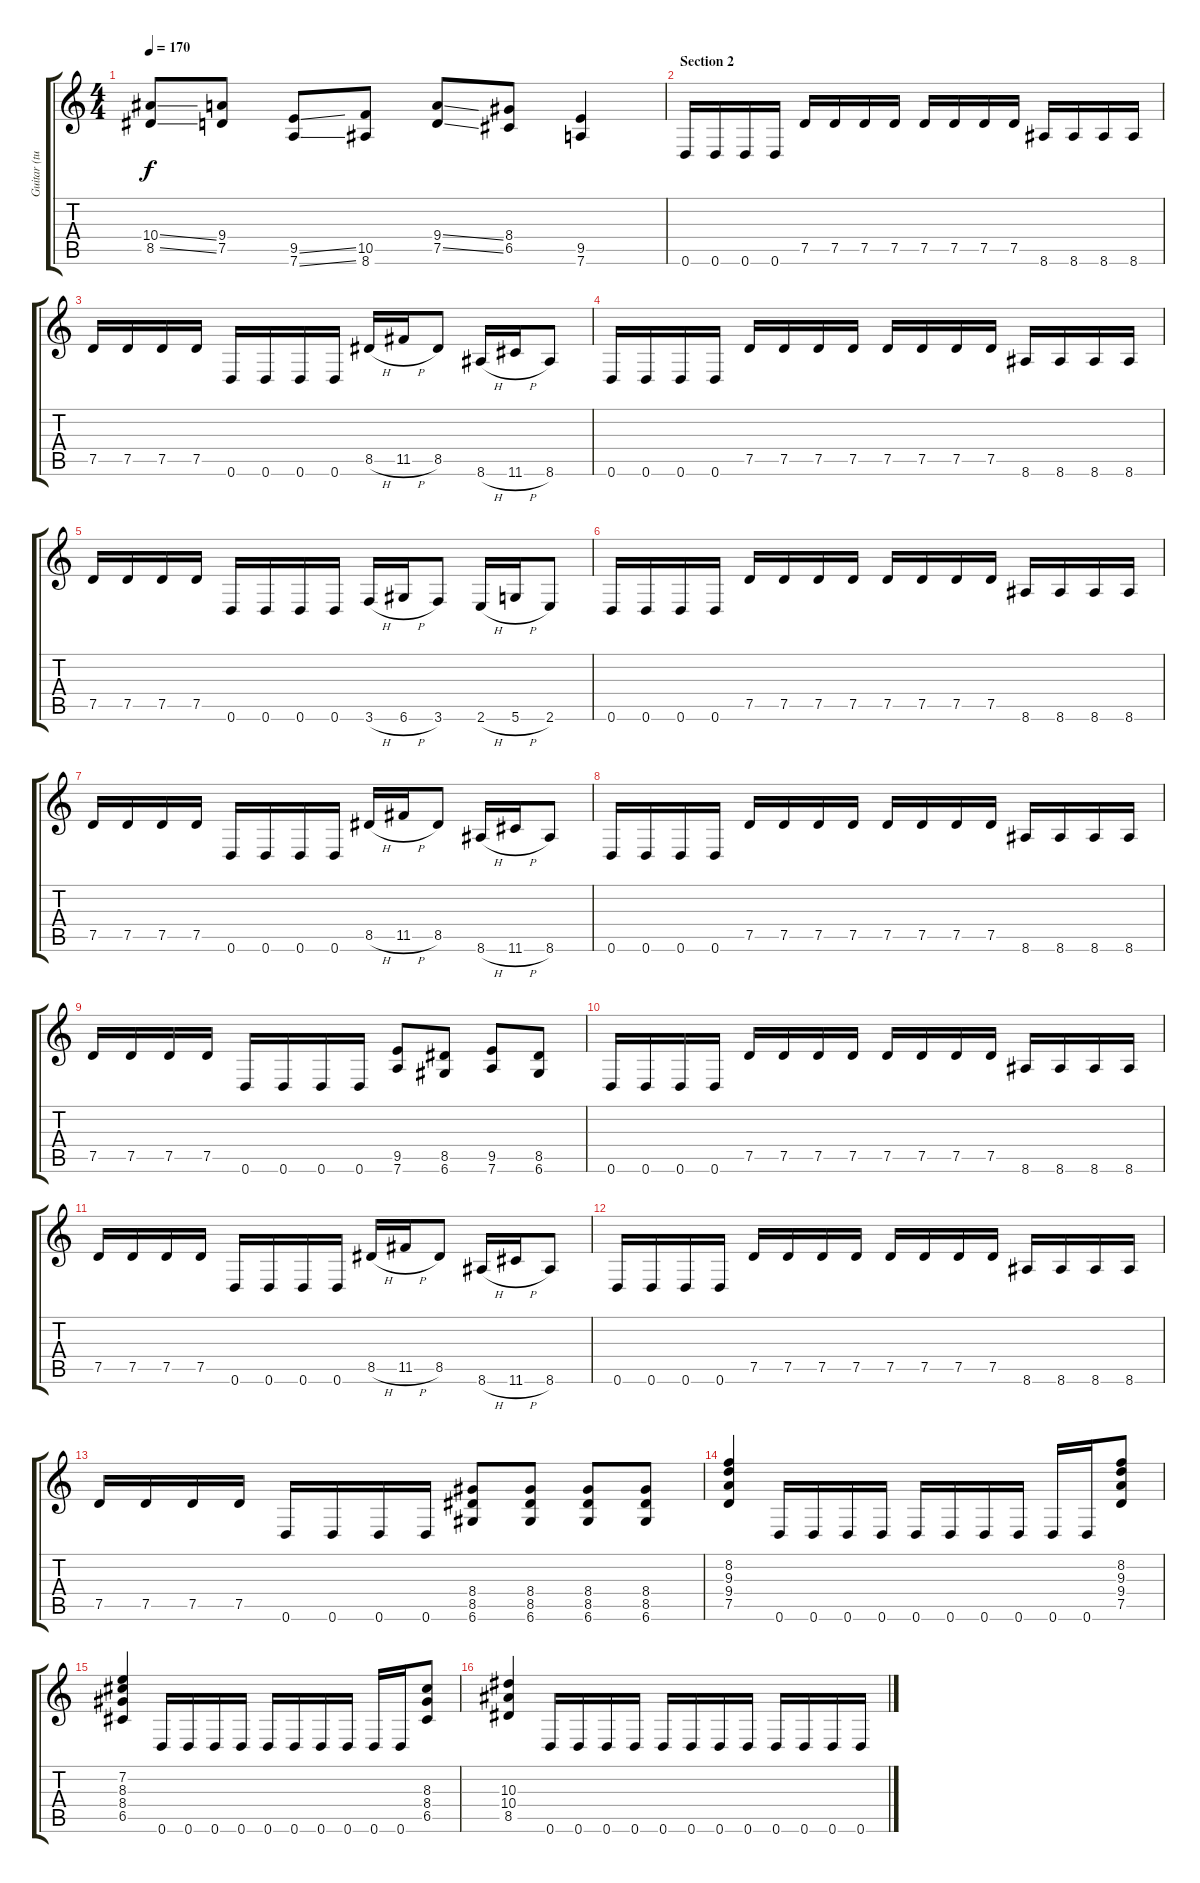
\track ("Guitar (tuned D)" "Guitar (tu") {instrument distortionguitar}
\staff {score tabs}
\tuning (D4 A3 F3 C3 G2 D2) {hide}
\ts (4 4)
\tempo 170
\clef g2
\ks c
(10.4{ss} 8.5{ss}).8{dy f} (9.4 7.5).8 (9.5{ss} 7.6{ss}).8 (10.5 8.6).8 (9.4{ss} 7.5{ss}).8 (8.4 6.5).8 (9.5 7.6).4 |
\section ("" "Section 2")
0.6.16 0.6.16 0.6.16 0.6.16 7.5.16 7.5.16 7.5.16 7.5.16 7.5.16 7.5.16 7.5.16 7.5.16 8.6.16 8.6.16 8.6.16 8.6.16 |
7.5.16 7.5.16 7.5.16 7.5.16 0.6.16 0.6.16 0.6.16 0.6.16 8.5{h}.16 11.5{h}.16 8.5.8 8.6{h}.16 11.6{h}.16 8.6.8 |
0.6.16 0.6.16 0.6.16 0.6.16 7.5.16 7.5.16 7.5.16 7.5.16 7.5.16 7.5.16 7.5.16 7.5.16 8.6.16 8.6.16 8.6.16 8.6.16 |
7.5.16 7.5.16 7.5.16 7.5.16 0.6.16 0.6.16 0.6.16 0.6.16 3.6{h}.16 6.6{h}.16 3.6.8 2.6{h}.16 5.6{h}.16 2.6.8 |
0.6.16 0.6.16 0.6.16 0.6.16 7.5.16 7.5.16 7.5.16 7.5.16 7.5.16 7.5.16 7.5.16 7.5.16 8.6.16 8.6.16 8.6.16 8.6.16 |
7.5.16 7.5.16 7.5.16 7.5.16 0.6.16 0.6.16 0.6.16 0.6.16 8.5{h}.16 11.5{h}.16 8.5.8 8.6{h}.16 11.6{h}.16 8.6.8 |
0.6.16 0.6.16 0.6.16 0.6.16 7.5.16 7.5.16 7.5.16 7.5.16 7.5.16 7.5.16 7.5.16 7.5.16 8.6.16 8.6.16 8.6.16 8.6.16 |
7.5.16 7.5.16 7.5.16 7.5.16 0.6.16 0.6.16 0.6.16 0.6.16 (9.5 7.6).8 (8.5 6.6).8 (9.5 7.6).8 (8.5 6.6).8 |
0.6.16 0.6.16 0.6.16 0.6.16 7.5.16 7.5.16 7.5.16 7.5.16 7.5.16 7.5.16 7.5.16 7.5.16 8.6.16 8.6.16 8.6.16 8.6.16 |
7.5.16 7.5.16 7.5.16 7.5.16 0.6.16 0.6.16 0.6.16 0.6.16 8.5{h}.16 11.5{h}.16 8.5.8 8.6{h}.16 11.6{h}.16 8.6.8 |
0.6.16 0.6.16 0.6.16 0.6.16 7.5.16 7.5.16 7.5.16 7.5.16 7.5.16 7.5.16 7.5.16 7.5.16 8.6.16 8.6.16 8.6.16 8.6.16 |
7.5.16 7.5.16 7.5.16 7.5.16 0.6.16 0.6.16 0.6.16 0.6.16 (8.4 8.5 6.6).8 (8.4 8.5 6.6).8 (8.4 8.5 6.6).8 (8.4 8.5 6.6).8 |
(8.2 9.3 9.4 7.5).4 0.6.16 0.6.16 0.6.16 0.6.16 0.6.16 0.6.16 0.6.16 0.6.16 0.6.16 0.6.16 (8.2 9.3 9.4 7.5).8 |
(7.2 8.3 8.4 6.5).4 0.6.16 0.6.16 0.6.16 0.6.16 0.6.16 0.6.16 0.6.16 0.6.16 0.6.16 0.6.16 (8.3 8.4 6.5).8 |
(10.3 10.4 8.5).4 0.6.16 0.6.16 0.6.16 0.6.16 0.6.16 0.6.16 0.6.16 0.6.16 0.6.16 0.6.16 0.6.16 0.6.16
